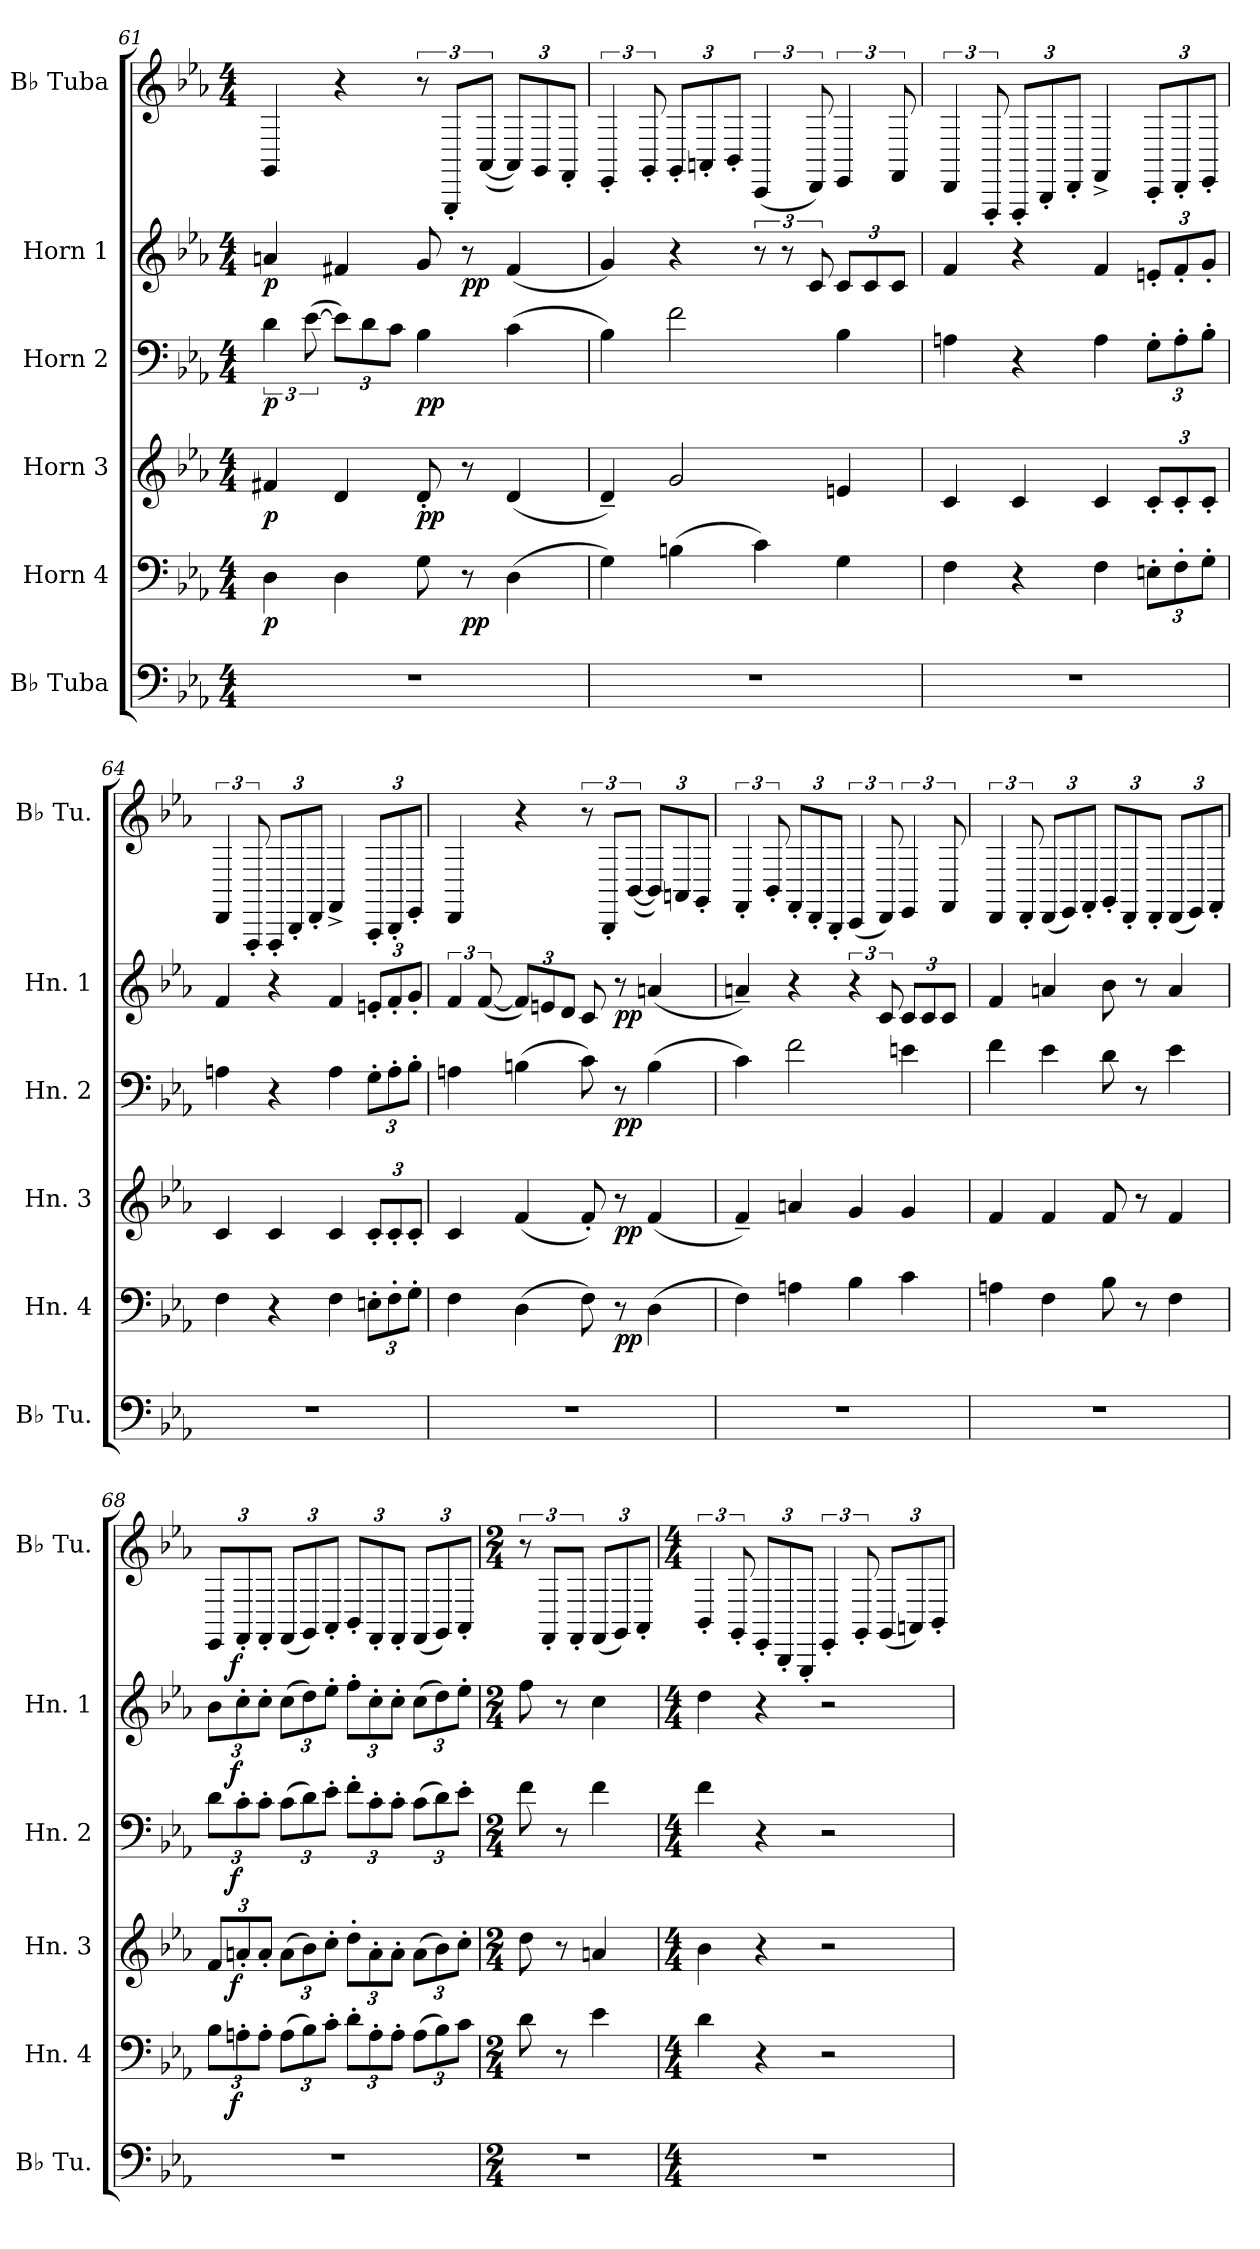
**kern	**kern	**dynam	**kern	**dynam	**kern	**dynam	**kern	**dynam	**kern	**dynam
*part6	*part5	*part5	*part4	*part4	*part3	*part3	*part2	*part2	*part1	*part1
*staff6	*staff5	*staff5	*staff4	*staff4	*staff3	*staff3	*staff2	*staff2	*staff1	*staff1
*I"B♭ Tuba	*I"Horn 4	*	*I"Horn 3	*	*I"Horn 2	*	*I"Horn 1	*	*I"B♭ Tuba	*
*I'B♭ Tu.	*I'Hn. 4	*	*I'Hn. 3	*	*I'Hn. 2	*	*I'Hn. 1	*	*I'B♭ Tu.	*
!!LO:PB:g=z
*clefF4	*clefF4	*	*clefG2	*	*clefF4	*	*clefG2	*	*clefG2	*
*	*ITrd4c7	*	*ITrd4c7	*	*ITrd4c7	*	*ITrd4c7	*	*	*
*k[b-e-a-]	*k[b-e-a-d-]	*	*k[b-e-a-d-]	*	*k[b-e-a-d-]	*	*k[b-e-a-d-]	*	*k[b-e-a-]	*
*M4/4	*M4/4	*	*M4/4	*	*M4/4	*	*M4/4	*	*M4/4	*
=61	=61	=61	=61	=61	=61	=61	=61	=61	=61	=61
!	!	!LO:DY:b	!	!LO:DY:b	!	!LO:DY:b	!	!LO:DY:b	!	!
1r	4GG\	p	4Bn/	p	6G\	p	4dn/	p	4GG/	.
.	.	.	.	.	([12A-\	.	.	.	.	.
*	*	*	*	*	*Xbrackettup	*	*	*	*	*
.	4GG\	.	4G/	.	12A-\L])	.	4Bn/	.	4r	.
.	.	.	.	.	12G\	.	.	.	.	.
.	.	.	.	.	12F\J	.	.	.	.	.
!	!	!	!	!LO:DY:b	!	!LO:DY:b	!	!	!	!
.	8C\	.	8G'/	pp	4E-\	pp	8c/	.	12r	.
.	.	.	.	.	.	.	.	.	12GGG'/L	.
!	!	!LO:DY:b	!	!	!	!	!	!LO:DY:b	!	!
.	8r	pp	8r	.	.	.	8r	pp	.	.
.	.	.	.	.	.	.	.	.	([12AA-/J	.
*	*	*	*	*	*	*	*	*	*Xbrackettup	*
.	(4GG\	.	(4G/	.	(4F\	.	(4B/	.	12AA-/L])	.
.	.	.	.	.	.	.	.	.	12GG/	.
.	.	.	.	.	.	.	.	.	12FF'/J	.
=62	=62	=62	=62	=62	=62	=62	=62	=62	=62	=62
*	*	*	*	*	*	*	*	*	*brackettup	*
1r	4C\)	.	4G~/)	.	4E-\)	.	4c/)	.	6EE-'/	.
.	.	.	.	.	.	.	.	.	12GG'/	.
*	*	*	*	*	*	*	*	*	*Xbrackettup	*
.	(4En\	.	2c/	.	2B-\	.	4r	.	12GG'/L	.
.	.	.	.	.	.	.	.	.	12AAn'/	.
.	.	.	.	.	.	.	.	.	12BB-'/J	.
*	*	*	*	*	*	*	*	*	*brackettup	*
.	4F\)	.	.	.	.	.	12r	.	(6CC/	.
.	.	.	.	.	.	.	12r	.	.	.
.	.	.	.	.	.	.	12F/	.	12DD/)	.
*	*	*	*	*	*	*	*Xbrackettup	*	*	*
.	4C\	.	4An/	.	4E-\	.	12F/L	.	6EE-/	.
.	.	.	.	.	.	.	12F/	.	.	.
.	.	.	.	.	.	.	12F/J	.	12FF/	.
!!LO:LB:g=z
=63	=63	=63	=63	=63	=63	=63	=63	=63	=63	=63
1r	4BB-\	.	4F/	.	4Dn\	.	4B-/	.	6DD/	.
.	.	.	.	.	.	.	.	.	12FFF'/	.
*	*	*	*	*	*	*	*	*	*Xbrackettup	*
.	4r	.	4F/	.	4r	.	4r	.	12FFF'/L	.
.	.	.	.	.	.	.	.	.	12BBB-'/	.
.	.	.	.	.	.	.	.	.	12DD'/J	.
.	4BB-\	.	4F/	.	4D\	.	4B-/	.	4FF^/	.
*	*Xbrackettup	*	*Xbrackettup	*	*	*	*	*	*	*
.	12AAn'\L	.	12F'/L	.	12C'\L	.	12An'/L	.	12CC'/L	.
.	12BB-'\	.	12F'/	.	12D'\	.	12B-'/	.	12DD'/	.
.	12C'\J	.	12F'/J	.	12E-'\J	.	12c'/J	.	12EE-'/J	.
=64	=64	=64	=64	=64	=64	=64	=64	=64	=64	=64
*	*	*	*	*	*	*	*	*	*brackettup	*
1r	4BB-\	.	4F/	.	4Dn\	.	4B-/	.	6DD/	.
.	.	.	.	.	.	.	.	.	12FFF'/	.
*	*	*	*	*	*	*	*	*	*Xbrackettup	*
.	4r	.	4F/	.	4r	.	4r	.	12FFF'/L	.
.	.	.	.	.	.	.	.	.	12BBB-'/	.
.	.	.	.	.	.	.	.	.	12DD'/J	.
.	4BB-\	.	4F/	.	4D\	.	4B-/	.	4FF^/	.
.	12AAn'\L	.	12F'/L	.	12C'\L	.	12An'/L	.	12AAA-'/L	.
.	12BB-'\	.	12F'/	.	12D'\	.	12B-'/	.	12BBB-'/	.
.	12C'\J	.	12F'/J	.	12E-'\J	.	12c'/J	.	12EE-'/J	.
=65	=65	=65	=65	=65	=65	=65	=65	=65	=65	=65
*	*	*	*	*	*	*	*brackettup	*	*	*
1r	4BB-\	.	4F/	.	4Dn\	.	6B-/	.	4DD/	.
.	.	.	.	.	.	.	([12B-/	.	.	.
*	*	*	*	*	*	*	*Xbrackettup	*	*	*
.	(4GG\	.	(4B-/	.	(4En\	.	12B-/L])	.	4r	.
.	.	.	.	.	.	.	12An/	.	.	.
.	.	.	.	.	.	.	12G/J	.	.	.
*	*	*	*	*	*	*	*	*	*brackettup	*
.	8BB-\)	.	8B-'/)	.	8F\)	.	8F/	.	12r	.
.	.	.	.	.	.	.	.	.	12BBB-'/L	.
!	!	!LO:DY:b	!	!LO:DY:b	!	!LO:DY:b	!	!LO:DY:b	!	!
.	8r	pp	8r	pp	8r	pp	8r	pp	.	.
.	.	.	.	.	.	.	.	.	([12BB-/J	.
*	*	*	*	*	*	*	*	*	*Xbrackettup	*
.	(4GG\	.	(4B-/	.	(4E\	.	(4dn/	.	12BB-/L])	.
.	.	.	.	.	.	.	.	.	12AAn/	.
.	.	.	.	.	.	.	.	.	12GG'/J	.
!!LO:PB:g=z
=66	=66	=66	=66	=66	=66	=66	=66	=66	=66	=66
*	*	*	*	*	*	*	*	*	*brackettup	*
1r	4BB-\)	.	4B-~/)	.	4F\)	.	4dn~/)	.	6FF'/	.
.	.	.	.	.	.	.	.	.	12BB-'/	.
*	*	*	*	*	*	*	*	*	*Xbrackettup	*
.	4Dn\	.	4dn/	.	2B-\	.	4r	.	12FF'/L	.
.	.	.	.	.	.	.	.	.	12DD'/	.
.	.	.	.	.	.	.	.	.	12BBB-'/J	.
*	*	*	*	*	*	*	*brackettup	*	*brackettup	*
.	4E-\	.	4c/	.	.	.	6r	.	(6CC/	.
.	.	.	.	.	.	.	12F/	.	12DD/)	.
*	*	*	*	*	*	*	*Xbrackettup	*	*	*
.	4F\	.	4c/	.	4An\	.	12F/L	.	6EE-/	.
.	.	.	.	.	.	.	12F/	.	.	.
.	.	.	.	.	.	.	12F/J	.	12FF/	.
=67	=67	=67	=67	=67	=67	=67	=67	=67	=67	=67
1r	4Dn\	.	4B-/	.	4B-\	.	4B-/	.	6DD/	.
.	.	.	.	.	.	.	.	.	12DD'/	.
*	*	*	*	*	*	*	*	*	*Xbrackettup	*
.	4BB-\	.	4B-/	.	4A-i\	.	4dn/	.	(12DD/L	.
.	.	.	.	.	.	.	.	.	12EE-/)	.
.	.	.	.	.	.	.	.	.	12FF'/J	.
.	8E-\	.	8B-/	.	8G\	.	8e-\	.	12GG'/L	.
.	.	.	.	.	.	.	.	.	12DD'/	.
.	8r	.	8r	.	8r	.	8r	.	.	.
.	.	.	.	.	.	.	.	.	12DD'/J	.
.	4BB-\	.	4B-/	.	4A-\	.	4d/	.	(12DD/L	.
.	.	.	.	.	.	.	.	.	12EE-/)	.
.	.	.	.	.	.	.	.	.	12FF'/J	.
!!LO:LB:g=z
=68	=68	=68	=68	=68	=68	=68	=68	=68	=68	=68
1r	12E-\L	.	12B-/L	.	12G\L	.	12e-\L	.	12EE-/L	.
!	!	!LO:DY:b	!	!LO:DY:b	!	!LO:DY:b	!	!LO:DY:b	!	!LO:DY:b
.	12Dn'\	f	12dn'/	f	12F'\	f	12f'\	f	12FF'/	f
.	12D'\J	.	12d'/J	.	12F'\J	.	12f'\J	.	12FF'/J	.
.	(12D\L	.	(12d\L	.	(12F\L	.	(12f\L	.	(12FF/L	.
.	12E-\)	.	12e-\)	.	12G\)	.	12g\)	.	12GG/)	.
.	12F'\J	.	12f'\J	.	12A-'\J	.	12a-'\J	.	12AA-'/J	.
.	12G'\L	.	12g'\L	.	12B-'\L	.	12b-'\L	.	12BB-'/L	.
.	12D'\	.	12d'\	.	12F'\	.	12f'\	.	12FF'/	.
.	12D'\J	.	12d'\J	.	12F'\J	.	12f'\J	.	12FF'/J	.
.	(12D\L	.	(12d\L	.	(12F\L	.	(12f\L	.	(12FF/L	.
.	12E-\)	.	12e-\)	.	12G\)	.	12g\)	.	12GG/)	.
.	12F\J	.	12f'\J	.	12A-'\J	.	12a-'\J	.	12AA-'/J	.
=69	=69	=69	=69	=69	=69	=69	=69	=69	=69	=69
*M2/4	*M2/4	*	*M2/4	*	*M2/4	*	*M2/4	*	*M2/4	*
*	*	*	*	*	*	*	*	*	*brackettup	*
2r	8G\	.	8g\	.	8B-\	.	8b-\	.	12r	.
.	.	.	.	.	.	.	.	.	12FF'/L	.
.	8r	.	8r	.	8r	.	8r	.	.	.
.	.	.	.	.	.	.	.	.	12FF'/J	.
*	*	*	*	*	*	*	*	*	*Xbrackettup	*
.	4A-\	.	4dn/	.	4B-\	.	4f\	.	(12FF/L	.
.	.	.	.	.	.	.	.	.	12GG/)	.
.	.	.	.	.	.	.	.	.	12AA-'/J	.
=70	=70	=70	=70	=70	=70	=70	=70	=70	=70	=70
*M4/4	*M4/4	*	*M4/4	*	*M4/4	*	*M4/4	*	*M4/4	*
*	*	*	*	*	*	*	*	*	*brackettup	*
1r	4G\	.	4e-\	.	4B-\	.	4g\	.	6BB-'/	.
.	.	.	.	.	.	.	.	.	12GG'/	.
*	*	*	*	*	*	*	*	*	*Xbrackettup	*
.	4r	.	4r	.	4r	.	4r	.	12EE-'/L	.
.	.	.	.	.	.	.	.	.	12BBB-'/	.
.	.	.	.	.	.	.	.	.	12GGG'/J	.
*	*	*	*	*	*	*	*	*	*brackettup	*
.	2r	.	2r	.	2r	.	2r	.	6EE-'/	.
.	.	.	.	.	.	.	.	.	12GG'/	.
*	*	*	*	*	*	*	*	*	*Xbrackettup	*
.	.	.	.	.	.	.	.	.	(12GG/L	.
.	.	.	.	.	.	.	.	.	12AAn/)	.
.	.	.	.	.	.	.	.	.	12BB-'/J	.
=	=	=	=	=	=	=	=	=	=	=
*-	*-	*-	*-	*-	*-	*-	*-	*-	*-	*-
